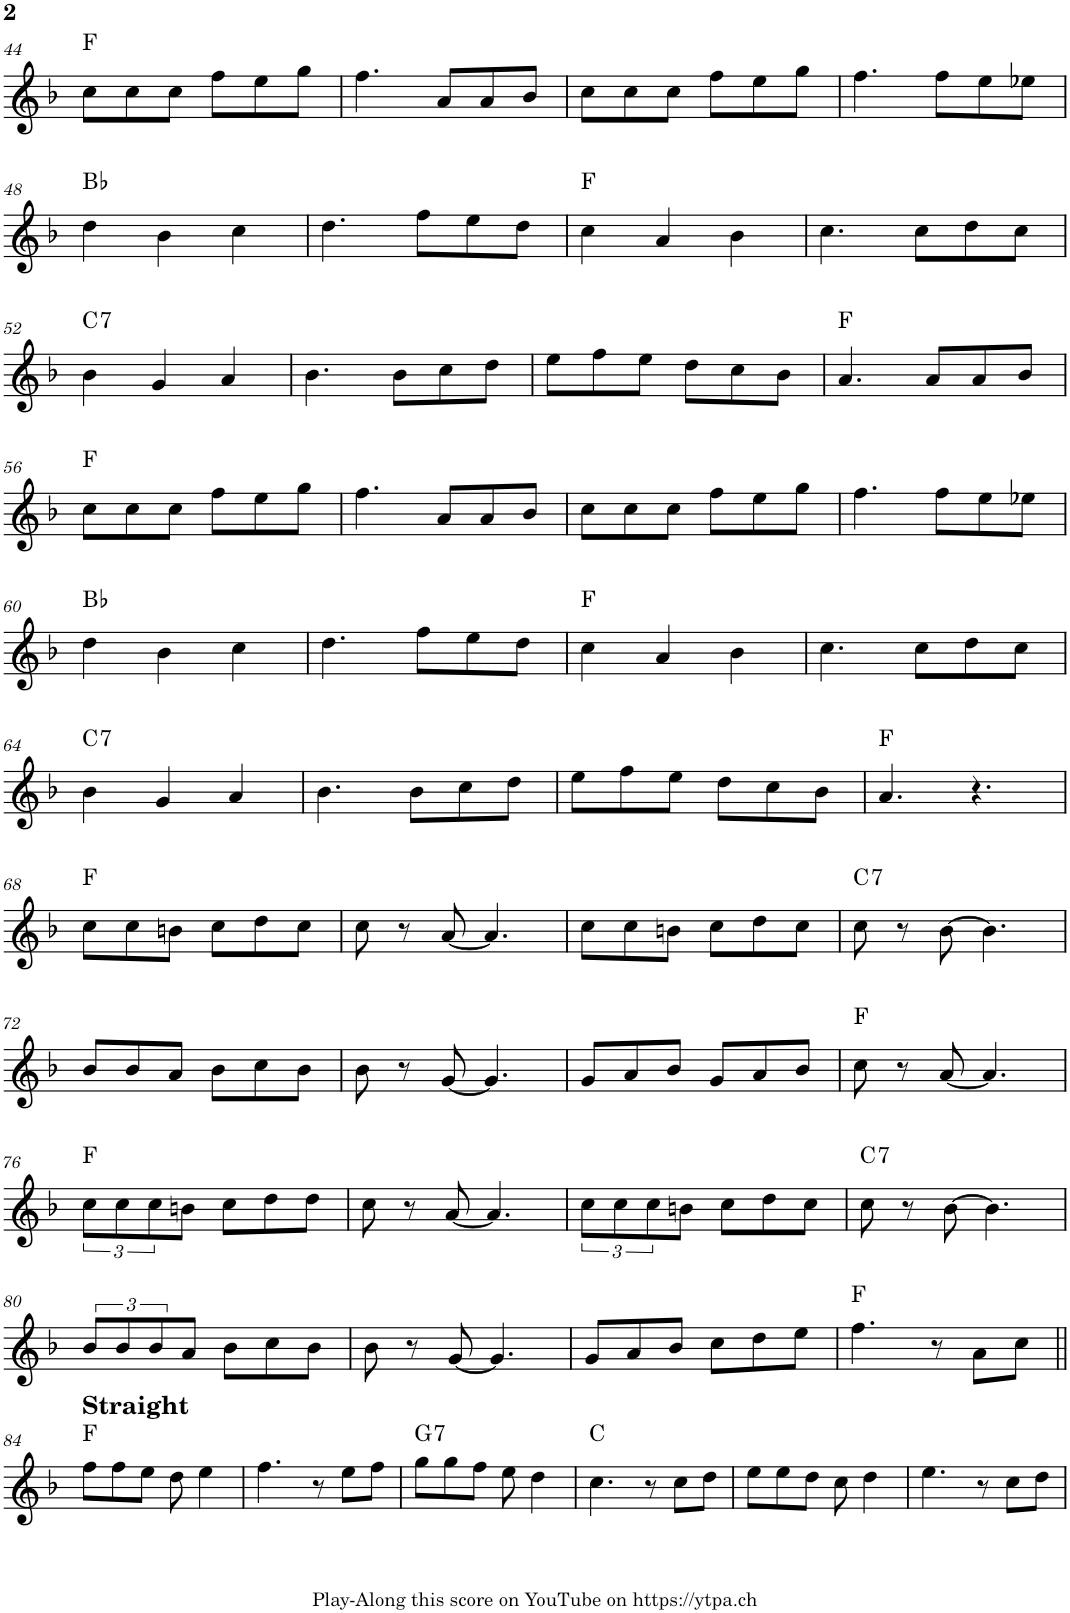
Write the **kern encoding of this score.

**kern	**harte
*part1	*part1
*staff1	*
*I"Trumpet	*
*I'Tp.	*
!!LO:PB:g=z
*clefG2	*
*k[b-]	*
*M6/8	*
=44	=44
8cc\L	F:maj
8cc\	.
8cc\J	.
8ff\L	.
8ee\	.
8gg\J	.
=45	=45
4.ff\	.
8a/L	.
8a/	.
8b-/J	.
=46	=46
8cc\L	.
8cc\	.
8cc\J	.
8ff\L	.
8ee\	.
8gg\J	.
=47	=47
4.ff\	.
8ff\L	.
8ee\	.
8ee-X\J	.
!!LO:LB:g=z
=48	=48
4dd\	Bb:maj
4b-\	.
4cc\	.
=49	=49
4.dd\	.
8ff\L	.
8ee\	.
8dd\J	.
=50	=50
4cc\	F:maj
4a/	.
4b-\	.
=51	=51
4.cc\	.
8cc\L	.
8dd\	.
8cc\J	.
!!LO:LB:g=z
=52	=52
!	!LO:H:kt=7
4b-\	C:7
4g/	.
4a/	.
=53	=53
4.b-\	.
8b-\L	.
8cc\	.
8dd\J	.
=54	=54
8ee\L	.
8ff\	.
8ee\J	.
8dd\L	.
8cc\	.
8b-\J	.
=55	=55
4.a/	F:maj
8a/L	.
8a/	.
8b-/J	.
!!LO:LB:g=z
=56	=56
8cc\L	F:maj
8cc\	.
8cc\J	.
8ff\L	.
8ee\	.
8gg\J	.
=57	=57
4.ff\	.
8a/L	.
8a/	.
8b-/J	.
=58	=58
8cc\L	.
8cc\	.
8cc\J	.
8ff\L	.
8ee\	.
8gg\J	.
=59	=59
4.ff\	.
8ff\L	.
8ee\	.
8ee-X\J	.
!!LO:LB:g=z
=60	=60
4dd\	Bb:maj
4b-\	.
4cc\	.
=61	=61
4.dd\	.
8ff\L	.
8ee\	.
8dd\J	.
=62	=62
4cc\	F:maj
4a/	.
4b-\	.
=63	=63
4.cc\	.
8cc\L	.
8dd\	.
8cc\J	.
!!LO:LB:g=z
=64	=64
!	!LO:H:kt=7
4b-\	C:7
4g/	.
4a/	.
=65	=65
4.b-\	.
8b-\L	.
8cc\	.
8dd\J	.
=66	=66
8ee\L	.
8ff\	.
8ee\J	.
8dd\L	.
8cc\	.
8b-\J	.
=67	=67
4.a/	F:maj
4.r	.
!!LO:LB:g=z
=68	=68
8cc\L	F:maj
8cc\	.
8bn\J	.
8cc\L	.
8dd\	.
8cc\J	.
=69	=69
8cc\	.
8r	.
[8a/	.
4.a/]	.
=70	=70
8cc\L	.
8cc\	.
8bn\J	.
8cc\L	.
8dd\	.
8cc\J	.
=71	=71
!	!LO:H:kt=7
8cc\	C:7
8r	.
[8b-\	.
4.b-\]	.
!!LO:LB:g=z
=72	=72
8b-/L	.
8b-/	.
8a/J	.
8b-\L	.
8cc\	.
8b-\J	.
=73	=73
8b-\	.
8r	.
[8g/	.
4.g/]	.
=74	=74
8g/L	.
8a/	.
8b-/J	.
8g/L	.
8a/	.
8b-/J	.
=75	=75
8cc\	F:maj
8r	.
[8a/	.
4.a/]	.
!!LO:LB:g=z
=76	=76
12cc\L	F:maj
12cc\	.
12cc\	.
8bn\J	.
8cc\L	.
8dd\	.
8dd\J	.
=77	=77
8cc\	.
8r	.
[8a/	.
4.a/]	.
=78	=78
12cc\L	.
12cc\	.
12cc\	.
8bn\J	.
8cc\L	.
8dd\	.
8cc\J	.
=79	=79
!	!LO:H:kt=7
8cc\	C:7
8r	.
[8b-\	.
4.b-\]	.
!!LO:LB:g=z
=80	=80
12b-/L	.
12b-/	.
12b-/	.
8a/J	.
8b-\L	.
8cc\	.
8b-\J	.
=81	=81
8b-\	.
8r	.
[8g/	.
4.g/]	.
=82	=82
8g/L	.
8a/	.
8b-/J	.
8cc\L	.
8dd\	.
8ee\J	.
=83	=83
4.ff\	F:maj
8r	.
8a\L	.
8cc\J	.
!!LO:LB:g=z
=84||	=84||
!LO:TX:a:B:t=Straight	!
8ff\L	F:maj
8ff\	.
8ee\J	.
8dd\	.
4ee\	.
=85	=85
4.ff\	.
8r	.
8ee\L	.
8ff\J	.
=86	=86
!	!LO:H:kt=7
8gg\L	G:7
8gg\	.
8ff\J	.
8ee\	.
4dd\	.
=87	=87
4.cc\	C:maj
8r	.
8cc\L	.
8dd\J	.
=88	=88
8ee\L	.
8ee\	.
8dd\J	.
8cc\	.
4dd\	.
=89	=89
4.ee\	.
8r	.
8cc\L	.
8dd\J	.
=	=
*-	*-
